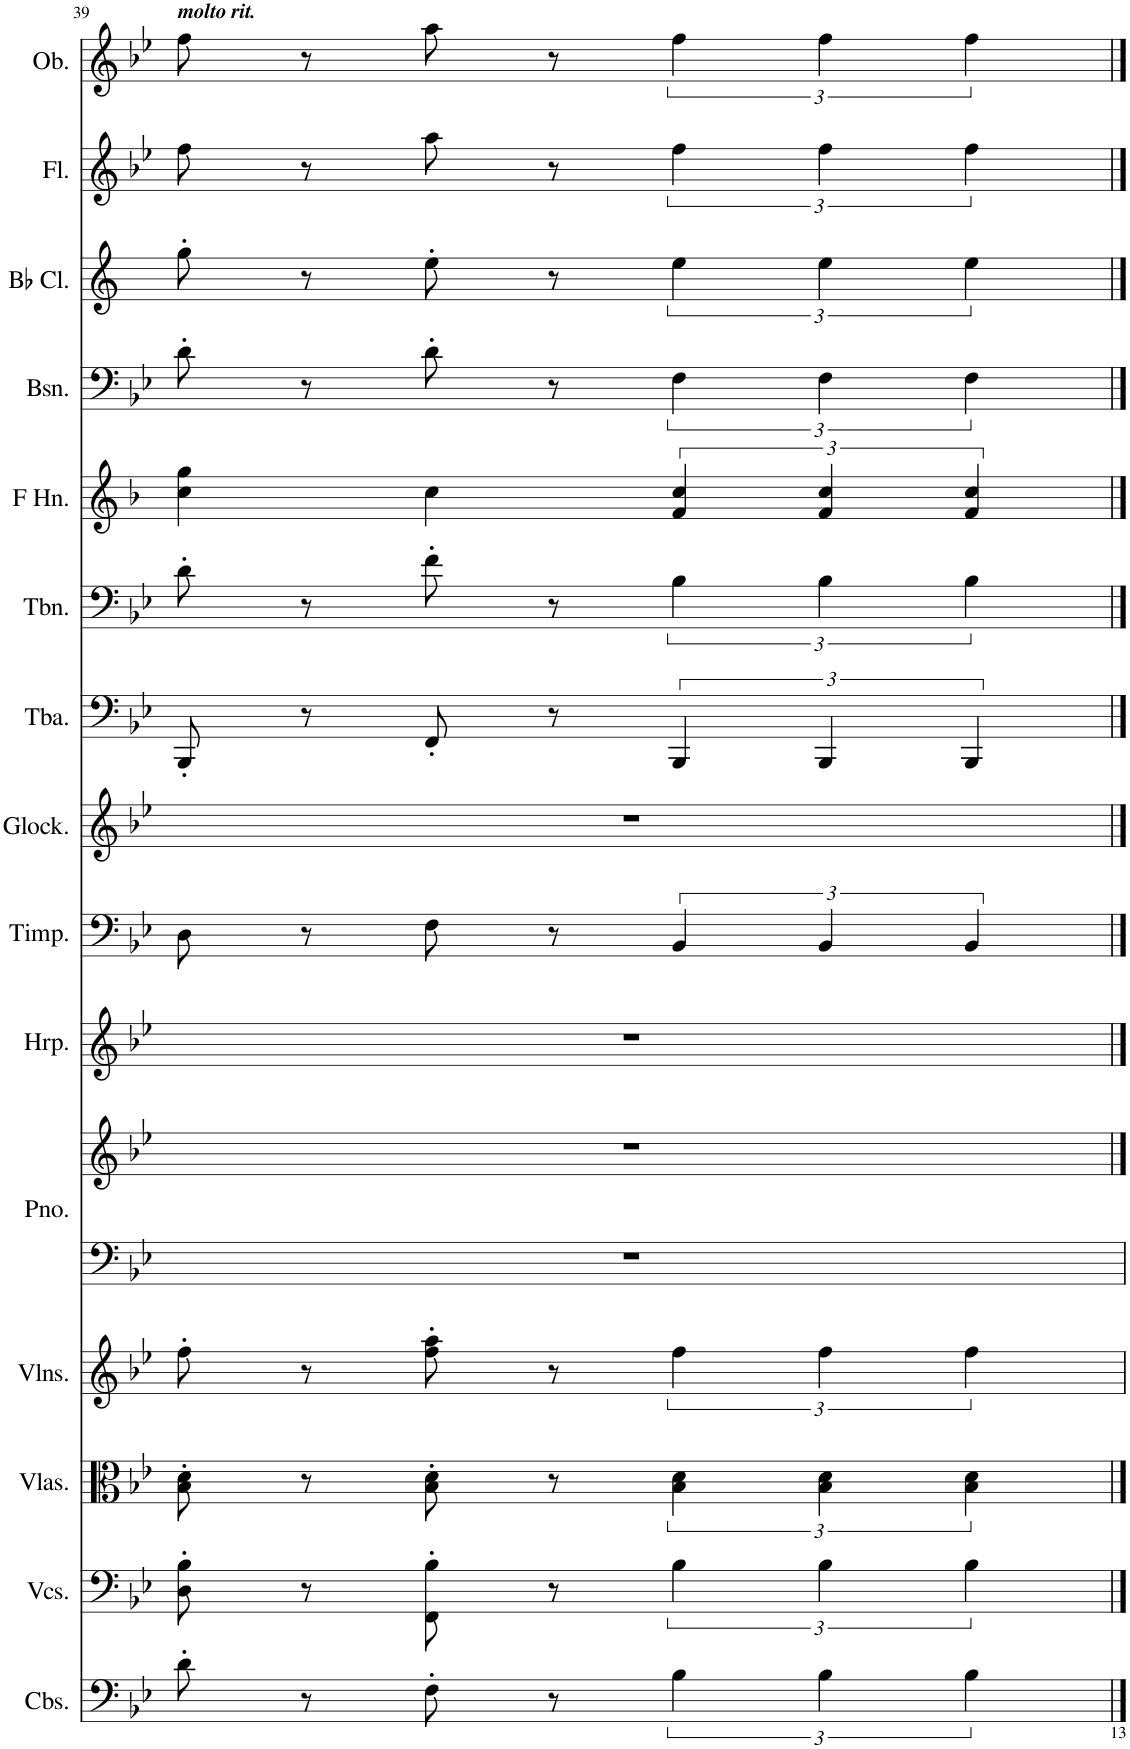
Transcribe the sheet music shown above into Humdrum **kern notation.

**kern	**kern	**kern	**kern	**kern	**kern	**kern	**kern	**kern	**kern	**kern	**kern	**kern	**kern	**kern	**kern
*part15	*part14	*part13	*part12	*part11	*part11	*part10	*part9	*part8	*part7	*part6	*part5	*part4	*part3	*part2	*part1
*staff16	*staff15	*staff14	*staff13	*staff12	*staff11	*staff10	*staff9	*staff8	*staff7	*staff6	*staff5	*staff4	*staff3	*staff2	*staff1
*I"Contrabasses	*I"Violoncellos	*I"Violas	*I"Violins	*I"Piano	*	*I"Harp	*I"Timpani	*I"Glockenspiel	*I"Tuba	*I"Trombone	*I"Horn in F	*I"Bassoon	*I"Bb Clarinet	*I"Flute	*I"Oboe
*I'Cbs.	*I'Vcs.	*I'Vlas.	*I'Vlns.	*I'Pno.	*	*I'Hrp.	*I'Timp.	*I'Glock.	*I'Tba.	*I'Tbn.	*	*I'Bsn.	*I'Bb Cl.	*I'Fl.	*I'Ob.
!!LO:PB:g=z
*clefF4	*clefF4	*clefC3	*clefG2	*clefF4	*clefG2	*clefG2	*clefF4	*clefG2	*clefF4	*clefF4	*clefG2	*clefF4	*clefG2	*clefG2	*clefG2
*Trd7c12	*	*	*	*	*	*	*	*Trd-14c-24	*	*	*Trd4c7	*	*Trd1c2	*	*
*k[b-e-]	*k[b-e-]	*k[b-e-]	*k[b-e-]	*k[b-e-]	*k[b-e-]	*k[b-e-]	*k[b-e-]	*k[b-e-]	*k[b-e-]	*k[b-e-]	*k[b-]	*k[b-e-]	*k[]	*k[b-e-]	*k[b-e-]
*M4/4	*M4/4	*M4/4	*M4/4	*M4/4	*M4/4	*M4/4	*M4/4	*M4/4	*M4/4	*M4/4	*M4/4	*M4/4	*M4/4	*M4/4	*M4/4
=39	=39	=39	=39	=39	=39	=39	=39	=39	=39	=39	=39	=39	=39	=39	=39
!	!	!	!	!	!	!	!	!	!	!	!	!	!	!	!LO:TX:a:Bi:t=molto rit.
8d'\	8D\' 8B-\'	8B-\' 8d\'	8ff'\	1r	1r	1r	8D\	1r	8BBB-'/	8d'\	4cc\ 4gg\	8d'\	8gg'\	8ff\	8ff\
8r	8r	8r	8r	.	.	.	8r	.	8r	8r	.	8r	8r	8r	8r
8F'\	8FF\' 8B-\'	8B-\' 8d\'	8ff\' 8aa\'	.	.	.	8F\	.	8FF'/	8f'\	4cc\	8d'\	8ee'\	8aa\	8aa\
8r	8r	8r	8r	.	.	.	8r	.	8r	8r	.	8r	8r	8r	8r
6B-\	6B-\	6B-\ 6d\	6ff\	.	.	.	6BB-/	.	6BBB-/	6B-\	6f/ 6cc/	6F\	6ee\	6ff\	6ff\
6B-\	6B-\	6B-\ 6d\	6ff\	.	.	.	6BB-/	.	6BBB-/	6B-\	6f/ 6cc/	6F\	6ee\	6ff\	6ff\
6B-\	6B-\	6B-\ 6d\	6ff\	.	.	.	6BB-/	.	6BBB-/	6B-\	6f/ 6cc/	6F\	6ee\	6ff\	6ff\
==	==	==	==	==	==	==	==	==	==	==	==	==	==	==	==
*-	*-	*-	*-	*-	*-	*-	*-	*-	*-	*-	*-	*-	*-	*-	*-
